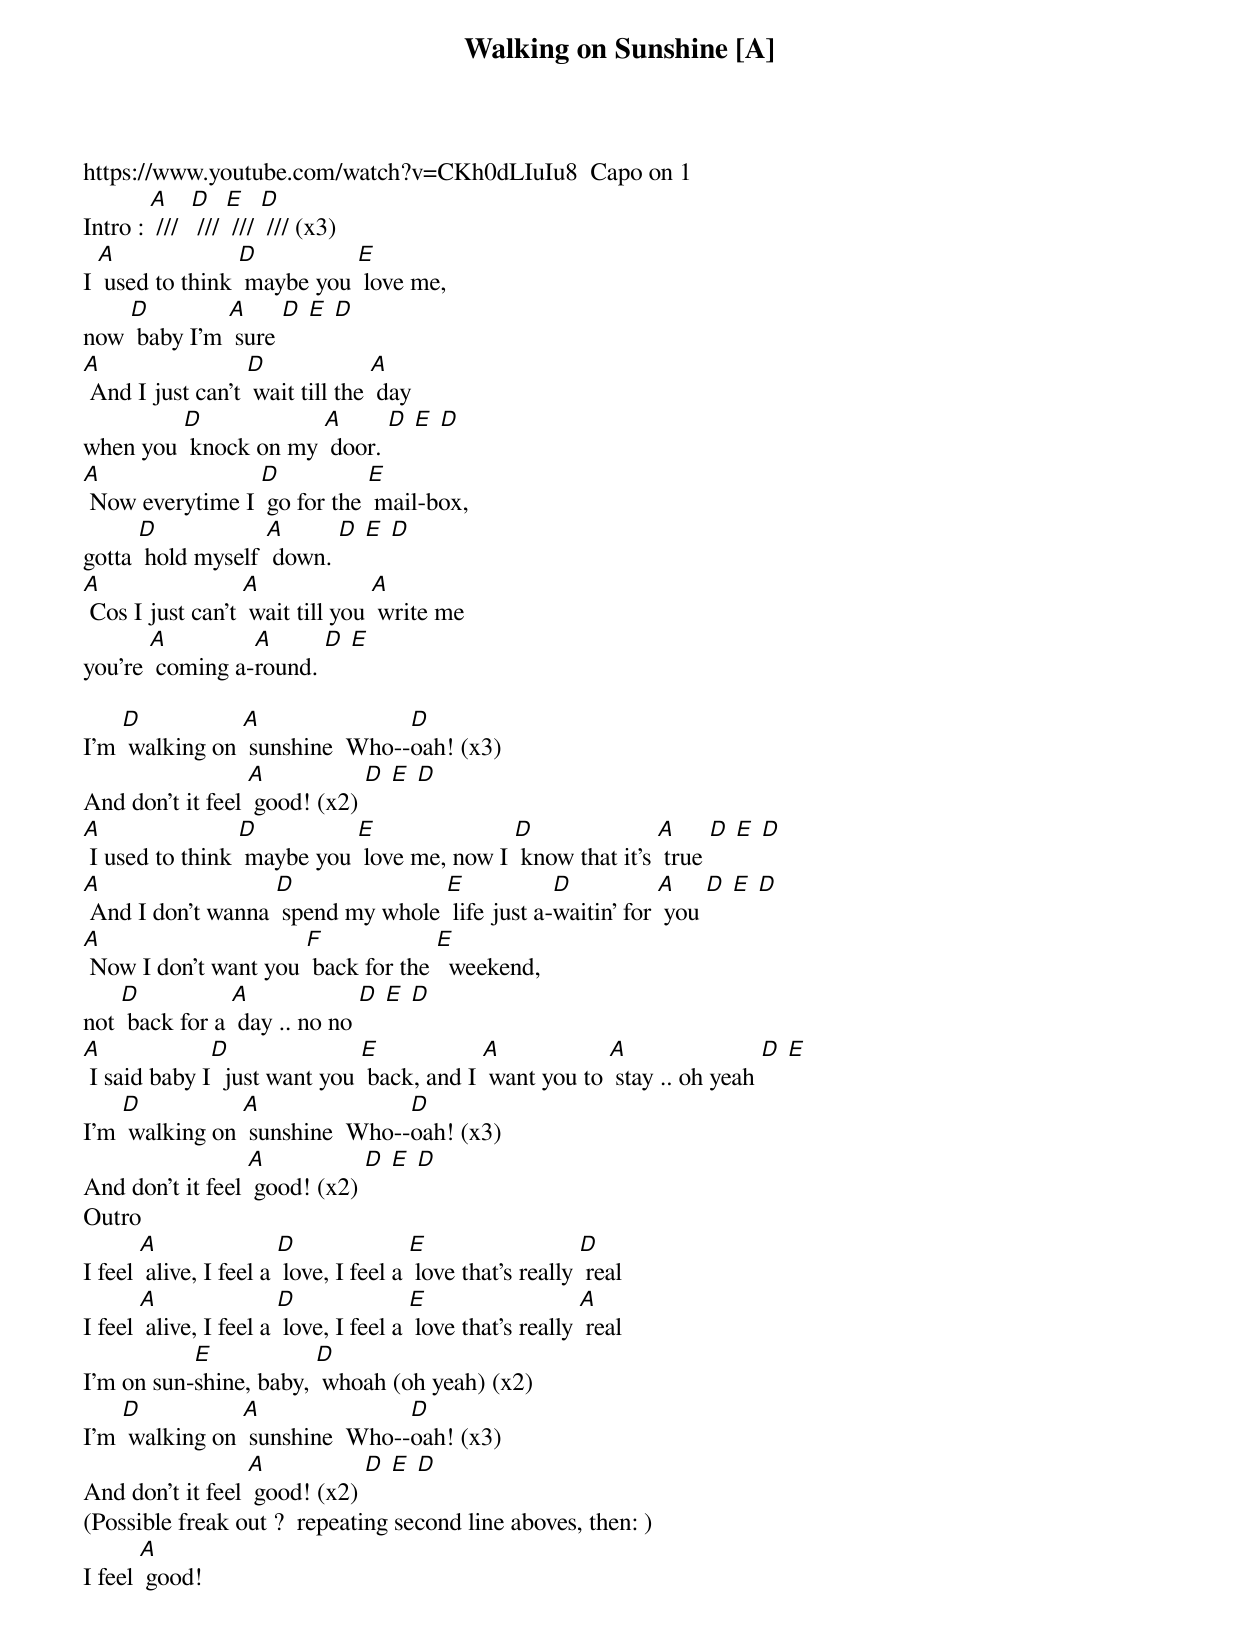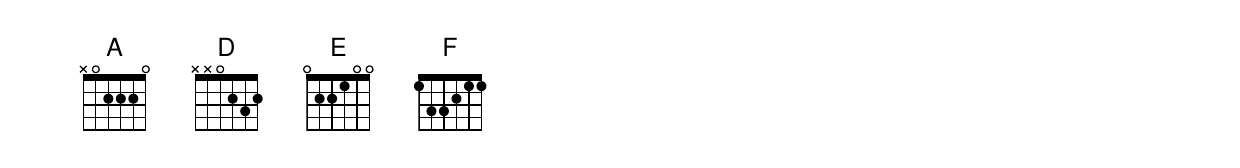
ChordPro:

{t: Walking on Sunshine [A] }
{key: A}
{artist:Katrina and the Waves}
https://www.youtube.com/watch?v=CKh0dLIuIu8  Capo on 1
{c: }
Intro : [A] ///  [D] /// [E] /// [D] /// (x3)
{c: }
I [A] used to think [D] maybe you [E] love me,
now [D] baby I'm [A] sure [D] [E] [D]
[A] And I just can’t [D] wait till the [A] day
when you [D] knock on my [A] door. [D] [E] [D]
[A] Now everytime I [D] go for the [E] mail-box,
gotta [D] hold myself [A] down. [D] [E] [D]
[A] Cos I just can’t [A] wait till you [A] write me
you’re [A] coming a-[A]round. [D] [E]
{c: }

I'm [D] walking on [A] sunshine  Who--[D]oah! (x3)
And don't it feel [A] good! (x2) [D] [E] [D]
{c: }
[A] I used to think [D] maybe you [E] love me, now I [D] know that it’s [A] true [D] [E] [D]
[A] And I don't wanna [D] spend my whole [E] life just a-[D]waitin' for [A] you [D] [E] [D]
[A] Now I don't want you [F] back for the [E]  weekend,
not [D] back for a [A] day .. no no [D] [E] [D]
[A] I said baby I[D]  just want you [E] back, and I [A] want you to [A] stay .. oh yeah [D] [E]
{c: }
I'm [D] walking on [A] sunshine  Who--[D]oah! (x3)
And don't it feel [A] good! (x2) [D] [E] [D]
{c: }
Outro
I feel [A] alive, I feel a [D] love, I feel a [E] love that's really [D] real
I feel [A] alive, I feel a [D] love, I feel a [E] love that's really [A] real
I'm on sun-[E]shine, baby, [D] whoah (oh yeah) (x2)
{c: }
I'm [D] walking on [A] sunshine  Who--[D]oah! (x3)
And don't it feel [A] good! (x2) [D] [E] [D]
{c: }
(Possible freak out ?  repeating second line aboves, then: )
{c: }
I feel [A] good!
